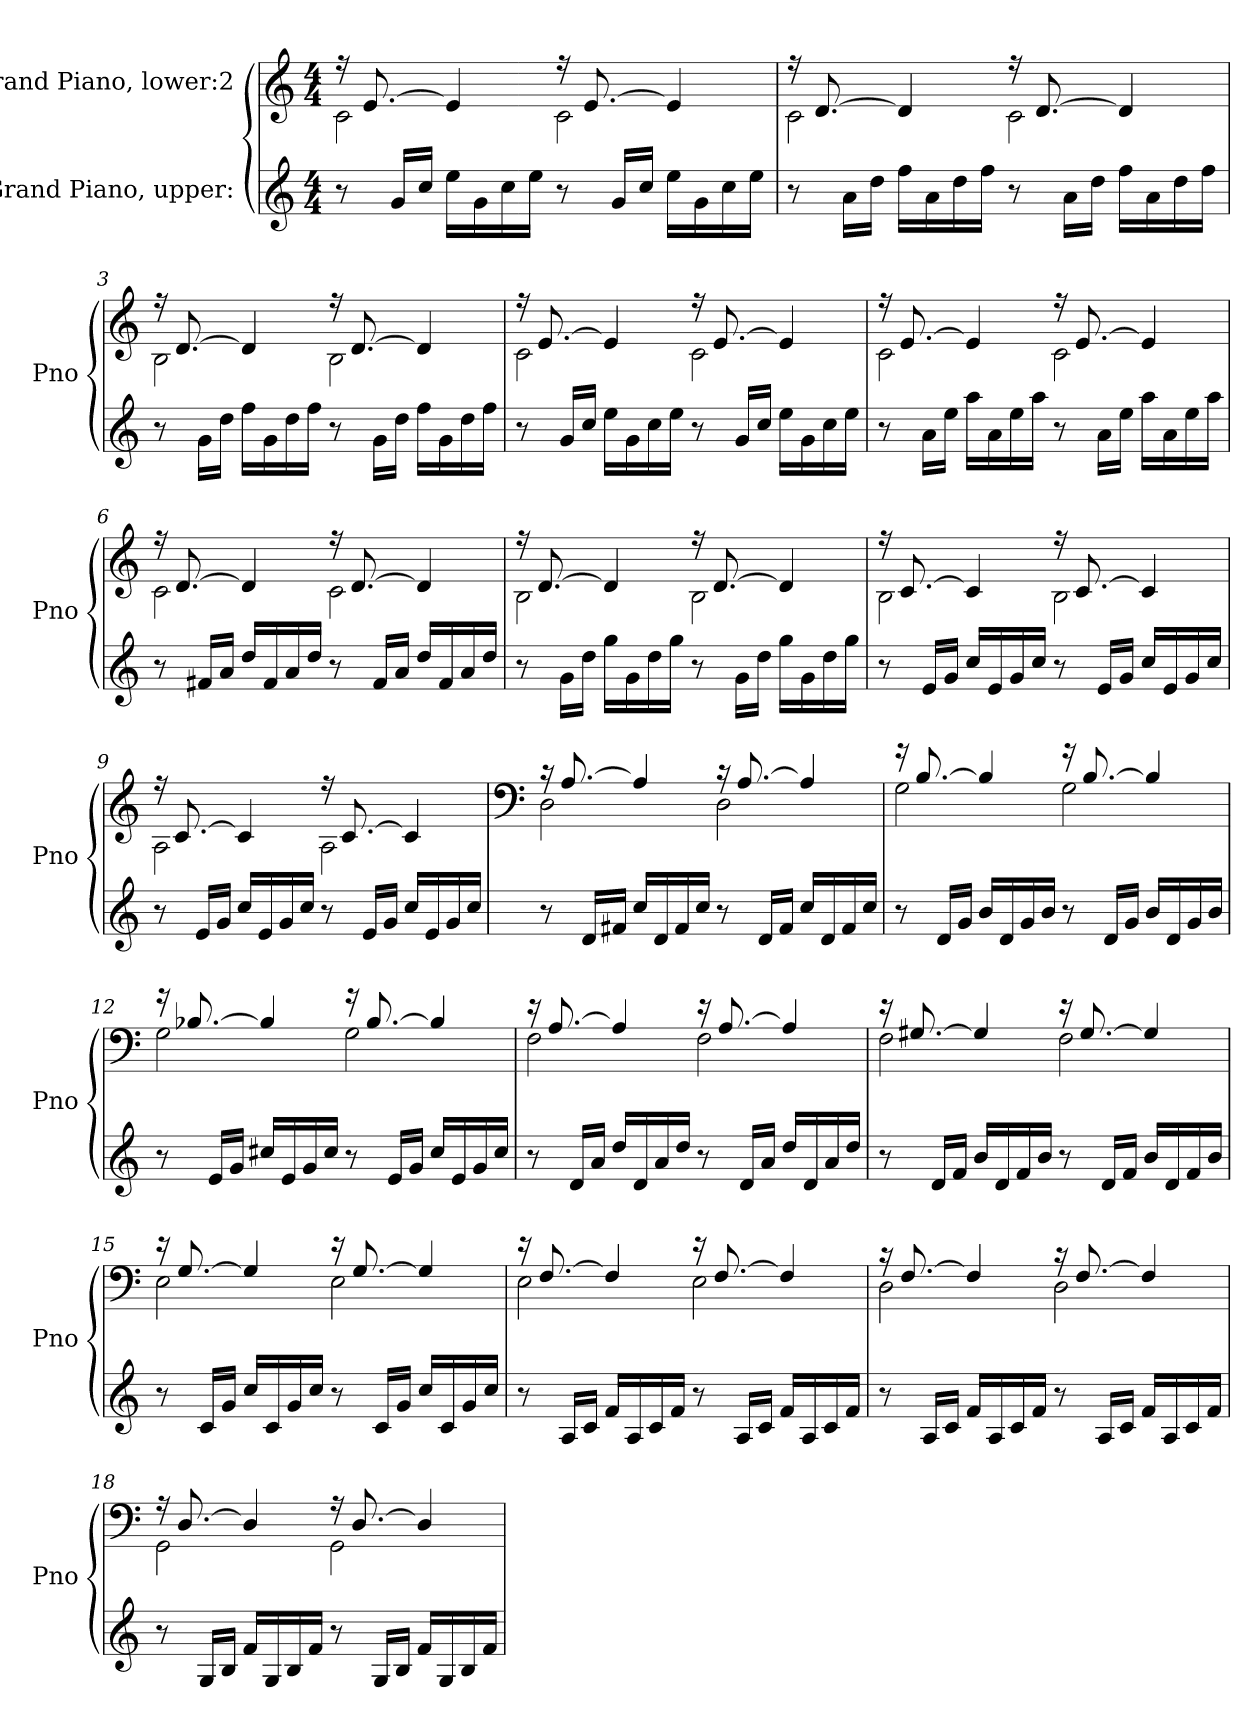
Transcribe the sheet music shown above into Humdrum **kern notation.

**kern	**kern
*part2	*part1
*staff2	*staff1
*I"Grand Piano, upper:	*I"Grand Piano, lower:2
*I'Pno	*I'Pno
*clefG2	*clefG2
*k[]	*k[]
*M4/4	*M4/4
*MM60	*MM60
=1	=1
*	*^
8r	16r	2c\
.	[8.e/	.
16g/LL	.	.
16cc/JJ	.	.
16ee\LL	4e/]	.
16g\	.	.
16cc\	.	.
16ee\JJ	.	.
8r	16r	2c\
.	[8.e/	.
16g/LL	.	.
16cc/JJ	.	.
16ee\LL	4e/]	.
16g\	.	.
16cc\	.	.
16ee\JJ	.	.
=2	=2	=2
8r	16r	2c\
.	[8.d/	.
16a\LL	.	.
16dd\JJ	.	.
16ff\LL	4d/]	.
16a\	.	.
16dd\	.	.
16ff\JJ	.	.
8r	16r	2c\
.	[8.d/	.
16a\LL	.	.
16dd\JJ	.	.
16ff\LL	4d/]	.
16a\	.	.
16dd\	.	.
16ff\JJ	.	.
!!LO:LB:g=z	!!
=3	=3	=3
8r	16r	2B\
.	[8.d/	.
16g\LL	.	.
16dd\JJ	.	.
16ff\LL	4d/]	.
16g\	.	.
16dd\	.	.
16ff\JJ	.	.
8r	16r	2B\
.	[8.d/	.
16g\LL	.	.
16dd\JJ	.	.
16ff\LL	4d/]	.
16g\	.	.
16dd\	.	.
16ff\JJ	.	.
=4	=4	=4
8r	16r	2c\
.	[8.e/	.
16g/LL	.	.
16cc/JJ	.	.
16ee\LL	4e/]	.
16g\	.	.
16cc\	.	.
16ee\JJ	.	.
8r	16r	2c\
.	[8.e/	.
16g/LL	.	.
16cc/JJ	.	.
16ee\LL	4e/]	.
16g\	.	.
16cc\	.	.
16ee\JJ	.	.
=5	=5	=5
8r	16r	2c\
.	[8.e/	.
16a\LL	.	.
16ee\JJ	.	.
16aa\LL	4e/]	.
16a\	.	.
16ee\	.	.
16aa\JJ	.	.
8r	16r	2c\
.	[8.e/	.
16a\LL	.	.
16ee\JJ	.	.
16aa\LL	4e/]	.
16a\	.	.
16ee\	.	.
16aa\JJ	.	.
!!LO:LB:g=z	!!
=6	=6	=6
8r	16r	2c\
.	[8.d/	.
16f#X/LL	.	.
16a/JJ	.	.
16dd/LL	4d/]	.
16f#/	.	.
16a/	.	.
16dd/JJ	.	.
8r	16r	2c\
.	[8.d/	.
16f#/LL	.	.
16a/JJ	.	.
16dd/LL	4d/]	.
16f#/	.	.
16a/	.	.
16dd/JJ	.	.
=7	=7	=7
8r	16r	2B\
.	[8.d/	.
16g\LL	.	.
16dd\JJ	.	.
16gg\LL	4d/]	.
16g\	.	.
16dd\	.	.
16gg\JJ	.	.
8r	16r	2B\
.	[8.d/	.
16g\LL	.	.
16dd\JJ	.	.
16gg\LL	4d/]	.
16g\	.	.
16dd\	.	.
16gg\JJ	.	.
=8	=8	=8
8r	16r	2B\
.	[8.c/	.
16e/LL	.	.
16g/JJ	.	.
16cc/LL	4c/]	.
16e/	.	.
16g/	.	.
16cc/JJ	.	.
8r	16r	2B\
.	[8.c/	.
16e/LL	.	.
16g/JJ	.	.
16cc/LL	4c/]	.
16e/	.	.
16g/	.	.
16cc/JJ	.	.
!!LO:LB:g=z	!!
=9	=9	=9
8r	16r	2A\
.	[8.c/	.
16e/LL	.	.
16g/JJ	.	.
16cc/LL	4c/]	.
16e/	.	.
16g/	.	.
16cc/JJ	.	.
8r	16r	2A\
.	[8.c/	.
16e/LL	.	.
16g/JJ	.	.
16cc/LL	4c/]	.
16e/	.	.
16g/	.	.
16cc/JJ	.	.
=10	=10	=10
*	*clefF4	*
8r	16r	2D\
.	[8.A/	.
16d/LL	.	.
16f#X/JJ	.	.
16cc/LL	4A/]	.
16d/	.	.
16f#/	.	.
16cc/JJ	.	.
8r	16r	2D\
.	[8.A/	.
16d/LL	.	.
16f#/JJ	.	.
16cc/LL	4A/]	.
16d/	.	.
16f#/	.	.
16cc/JJ	.	.
!!LO:LB:g=z	!!
=11	=11	=11
8r	16r	2G\
.	[8.B/	.
16d/LL	.	.
16g/JJ	.	.
16b/LL	4B/]	.
16d/	.	.
16g/	.	.
16b/JJ	.	.
8r	16r	2G\
.	[8.B/	.
16d/LL	.	.
16g/JJ	.	.
16b/LL	4B/]	.
16d/	.	.
16g/	.	.
16b/JJ	.	.
=12	=12	=12
8r	16r	2G\
.	[8.B-X/	.
16e/LL	.	.
16g/JJ	.	.
16cc#X/LL	4B-/]	.
16e/	.	.
16g/	.	.
16cc#/JJ	.	.
8r	16r	2G\
.	[8.B-/	.
16e/LL	.	.
16g/JJ	.	.
16cc#/LL	4B-/]	.
16e/	.	.
16g/	.	.
16cc#/JJ	.	.
=13	=13	=13
8r	16r	2F\
.	[8.A/	.
16d/LL	.	.
16a/JJ	.	.
16dd/LL	4A/]	.
16d/	.	.
16a/	.	.
16dd/JJ	.	.
8r	16r	2F\
.	[8.A/	.
16d/LL	.	.
16a/JJ	.	.
16dd/LL	4A/]	.
16d/	.	.
16a/	.	.
16dd/JJ	.	.
!!LO:LB:g=z	!!
=14	=14	=14
8r	16r	2F\
.	[8.G#X/	.
16d/LL	.	.
16f/JJ	.	.
16b/LL	4G#/]	.
16d/	.	.
16f/	.	.
16b/JJ	.	.
8r	16r	2F\
.	[8.G#/	.
16d/LL	.	.
16f/JJ	.	.
16b/LL	4G#/]	.
16d/	.	.
16f/	.	.
16b/JJ	.	.
=15	=15	=15
8r	16r	2E\
.	[8.G/	.
16c/LL	.	.
16g/JJ	.	.
16cc/LL	4G/]	.
16c/	.	.
16g/	.	.
16cc/JJ	.	.
8r	16r	2E\
.	[8.G/	.
16c/LL	.	.
16g/JJ	.	.
16cc/LL	4G/]	.
16c/	.	.
16g/	.	.
16cc/JJ	.	.
=16	=16	=16
8r	16r	2E\
.	[8.F/	.
16A/LL	.	.
16c/JJ	.	.
16f/LL	4F/]	.
16A/	.	.
16c/	.	.
16f/JJ	.	.
8r	16r	2E\
.	[8.F/	.
16A/LL	.	.
16c/JJ	.	.
16f/LL	4F/]	.
16A/	.	.
16c/	.	.
16f/JJ	.	.
!!LO:PB:g=z	!!
=17	=17	=17
8r	16r	2D\
.	[8.F/	.
16A/LL	.	.
16c/JJ	.	.
16f/LL	4F/]	.
16A/	.	.
16c/	.	.
16f/JJ	.	.
8r	16r	2D\
.	[8.F/	.
16A/LL	.	.
16c/JJ	.	.
16f/LL	4F/]	.
16A/	.	.
16c/	.	.
16f/JJ	.	.
=18	=18	=18
8r	16r	2GG\
.	[8.D/	.
16G/LL	.	.
16B/JJ	.	.
16f/LL	4D/]	.
16G/	.	.
16B/	.	.
16f/JJ	.	.
8r	16r	2GG\
.	[8.D/	.
16G/LL	.	.
16B/JJ	.	.
16f/LL	4D/]	.
16G/	.	.
16B/	.	.
16f/JJ	.	.
*	*v	*v
=	=
*-	*-
